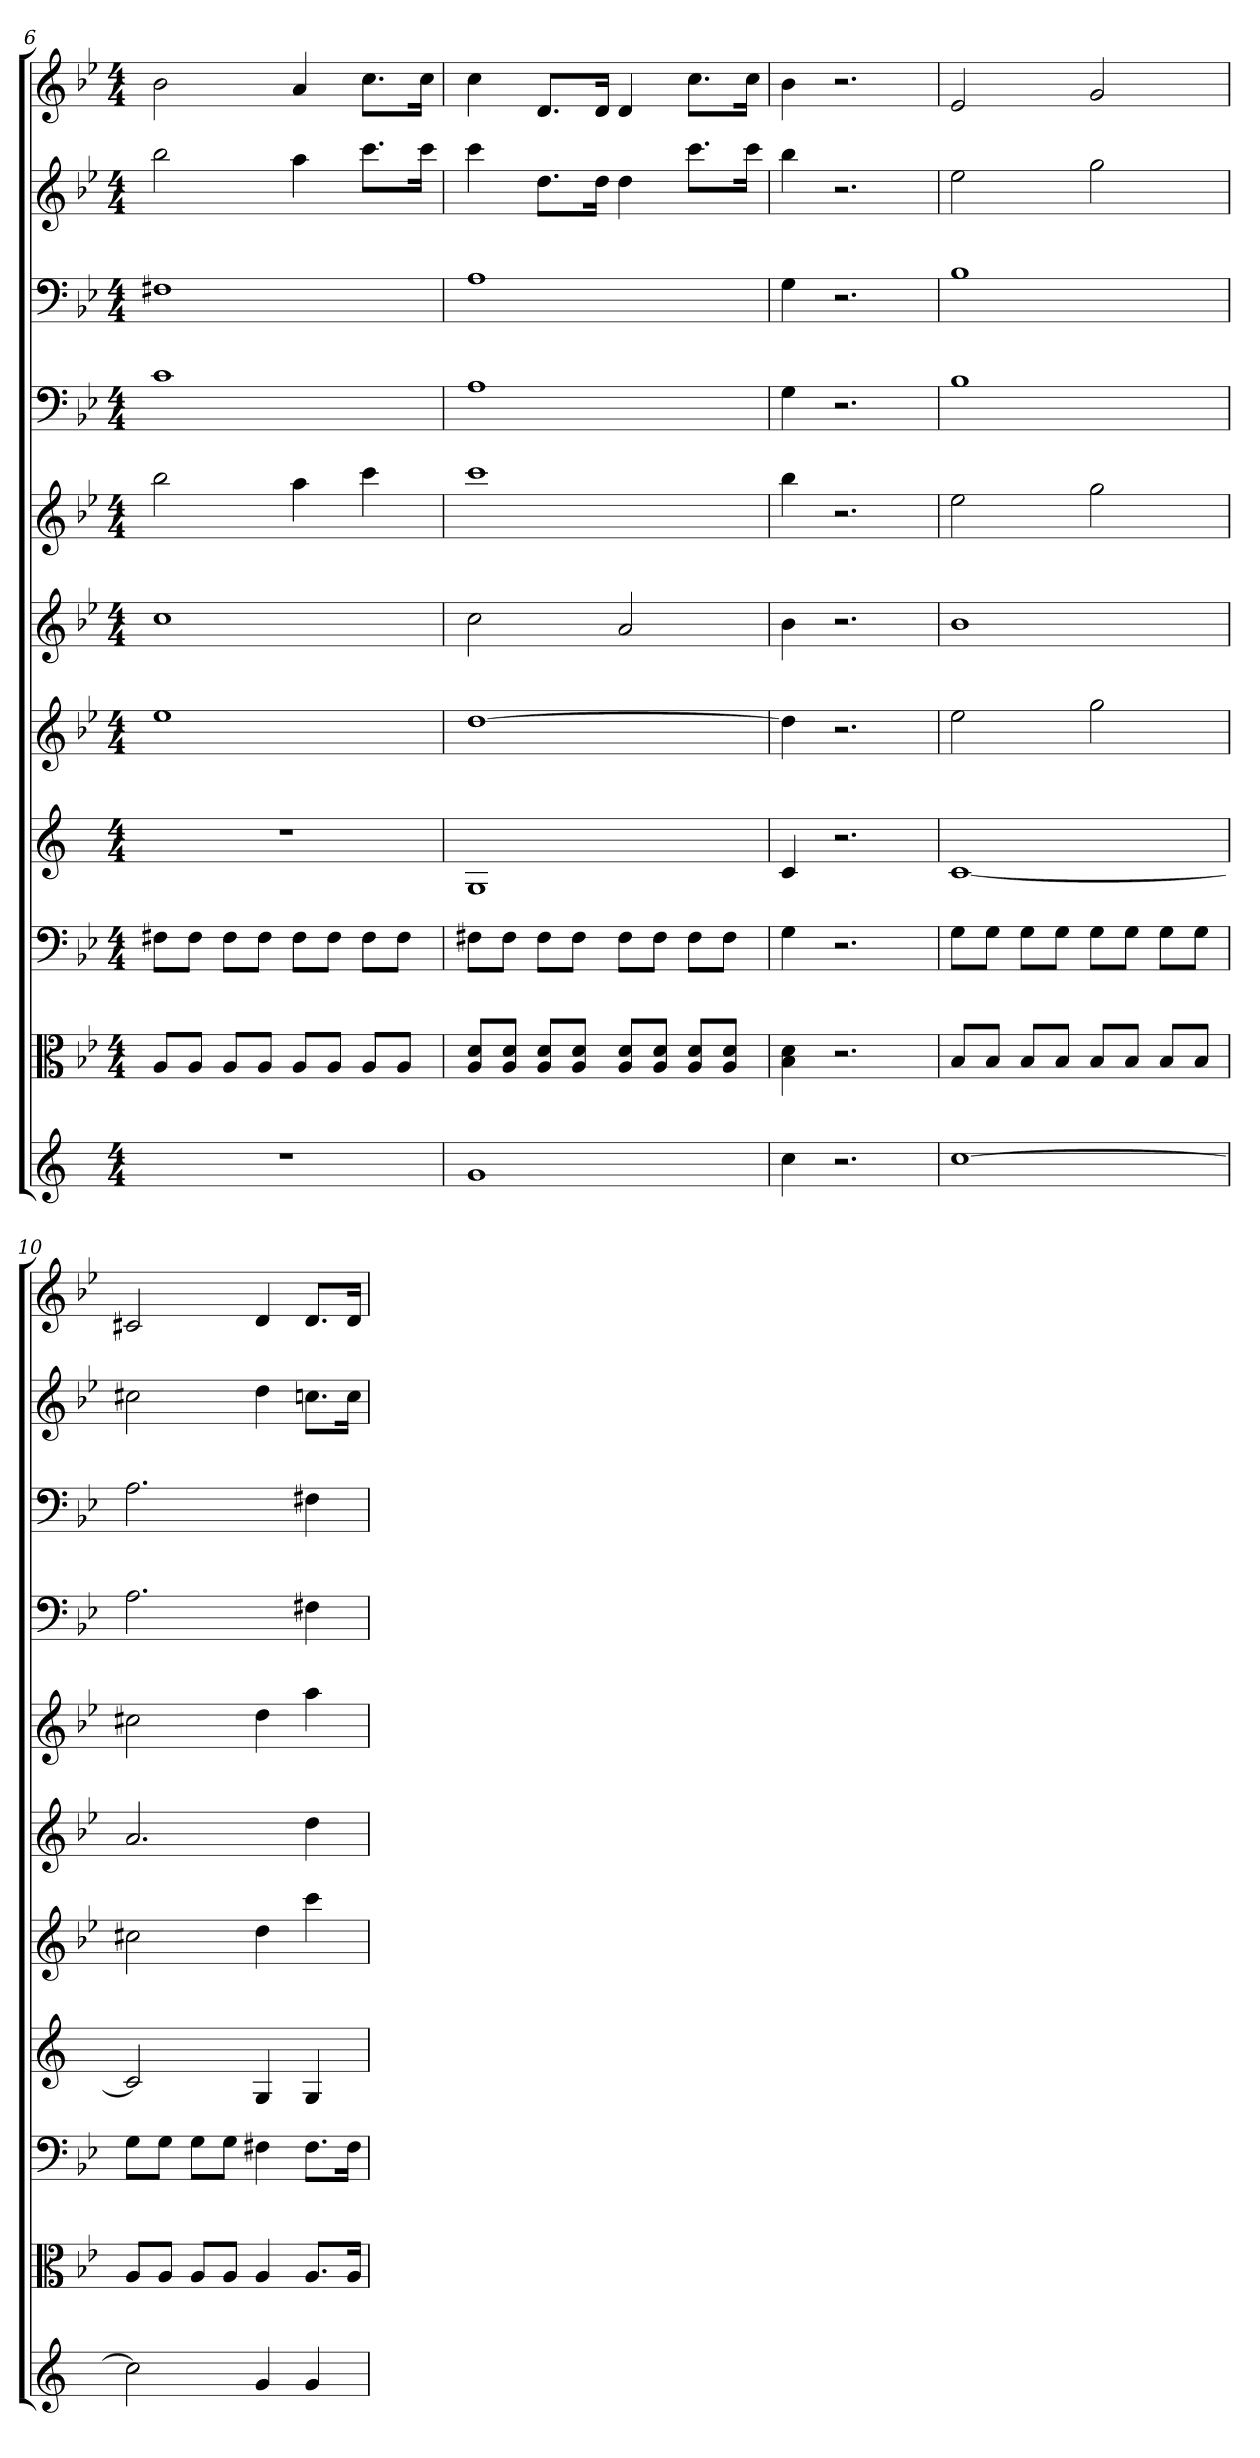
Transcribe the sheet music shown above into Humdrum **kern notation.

**kern	**kern	**kern	**kern	**kern	**kern	**kern	**kern	**kern	**kern	**kern
*part11	*part10	*part9	*part8	*part7	*part6	*part5	*part4	*part3	*part2	*part1
*staff11	*staff10	*staff9	*staff8	*staff7	*staff6	*staff5	*staff4	*staff3	*staff2	*staff1
*	*clefC3	*clefF4	*	*	*	*	*clefF4	*clefF4	*	*
*k[]	*k[b-e-]	*k[b-e-]	*k[]	*k[b-e-]	*k[b-e-]	*k[b-e-]	*k[b-e-]	*k[b-e-]	*k[b-e-]	*k[b-e-]
*M4/4	*M4/4	*M4/4	*M4/4	*M4/4	*M4/4	*M4/4	*M4/4	*M4/4	*M4/4	*M4/4
=6	=6	=6	=6	=6	=6	=6	=6	=6	=6	=6
1r	8A/L	8F#X\L	1r	1ee-	1cc	2bb-	1c	1F#X	2bb-	2b-
.	8A/J	8F#\J	.	.	.	.	.	.	.	.
.	8A/L	8F#\L	.	.	.	.	.	.	.	.
.	8A/J	8F#\J	.	.	.	.	.	.	.	.
.	8A/L	8F#\L	.	.	.	4aa	.	.	4aa	4a
.	8A/J	8F#\J	.	.	.	.	.	.	.	.
.	8A/L	8F#\L	.	.	.	4ccc	.	.	8.cccL	8.ccL
.	8A/J	8F#\J	.	.	.	.	.	.	.	.
.	.	.	.	.	.	.	.	.	16cccJk	16ccJk
=7	=7	=7	=7	=7	=7	=7	=7	=7	=7	=7
1g	8A/ 8d/L	8F#X\L	1G	[1dd	2cc	1ccc	1A	1A	4ccc	4cc
.	8A/ 8d/J	8F#\J	.	.	.	.	.	.	.	.
.	8A/ 8d/L	8F#\L	.	.	.	.	.	.	8.ddL	8.dL
.	8A/ 8d/J	8F#\J	.	.	.	.	.	.	.	.
.	.	.	.	.	.	.	.	.	16ddJk	16dJk
.	8A/ 8d/L	8F#\L	.	.	2a	.	.	.	4dd	4d
.	8A/ 8d/J	8F#\J	.	.	.	.	.	.	.	.
.	8A/ 8d/L	8F#\L	.	.	.	.	.	.	8.cccL	8.ccL
.	8A/ 8d/J	8F#\J	.	.	.	.	.	.	.	.
.	.	.	.	.	.	.	.	.	16cccJk	16ccJk
=8	=8	=8	=8	=8	=8	=8	=8	=8	=8	=8
4cc	4B- 4d	4G	4c	4dd]	4b-	4bb-	4G	4G	4bb-	4b-
2.r	2.r	2.r	2.r	2.r	2.r	2.r	2.r	2.r	2.r	2.r
=9	=9	=9	=9	=9	=9	=9	=9	=9	=9	=9
[1cc	8B-/L	8G\L	[1c	2ee-	1b-	2ee-	1B-	1B-	2ee-	2e-
.	8B-/J	8G\J	.	.	.	.	.	.	.	.
.	8B-/L	8G\L	.	.	.	.	.	.	.	.
.	8B-/J	8G\J	.	.	.	.	.	.	.	.
.	8B-/L	8G\L	.	2gg	.	2gg	.	.	2gg	2g
.	8B-/J	8G\J	.	.	.	.	.	.	.	.
.	8B-/L	8G\L	.	.	.	.	.	.	.	.
.	8B-/J	8G\J	.	.	.	.	.	.	.	.
=10	=10	=10	=10	=10	=10	=10	=10	=10	=10	=10
2cc]	8A/L	8G\L	2c]	2cc#X	2.a	2cc#X	2.A	2.A	2cc#X	2c#X
.	8A/J	8G\J	.	.	.	.	.	.	.	.
.	8A/L	8G\L	.	.	.	.	.	.	.	.
.	8A/J	8G\J	.	.	.	.	.	.	.	.
4g	4A	4F#X	4G	4dd	.	4dd	.	.	4dd	4d
4g	8.A/L	8.F#\L	4G	4ccc	4dd	4aa	4F#X	4F#X	8.ccnL	8.dL
.	16A/Jk	16F#\Jk	.	.	.	.	.	.	16ccJk	16dJk
=	=	=	=	=	=	=	=	=	=	=
*-	*-	*-	*-	*-	*-	*-	*-	*-	*-	*-
